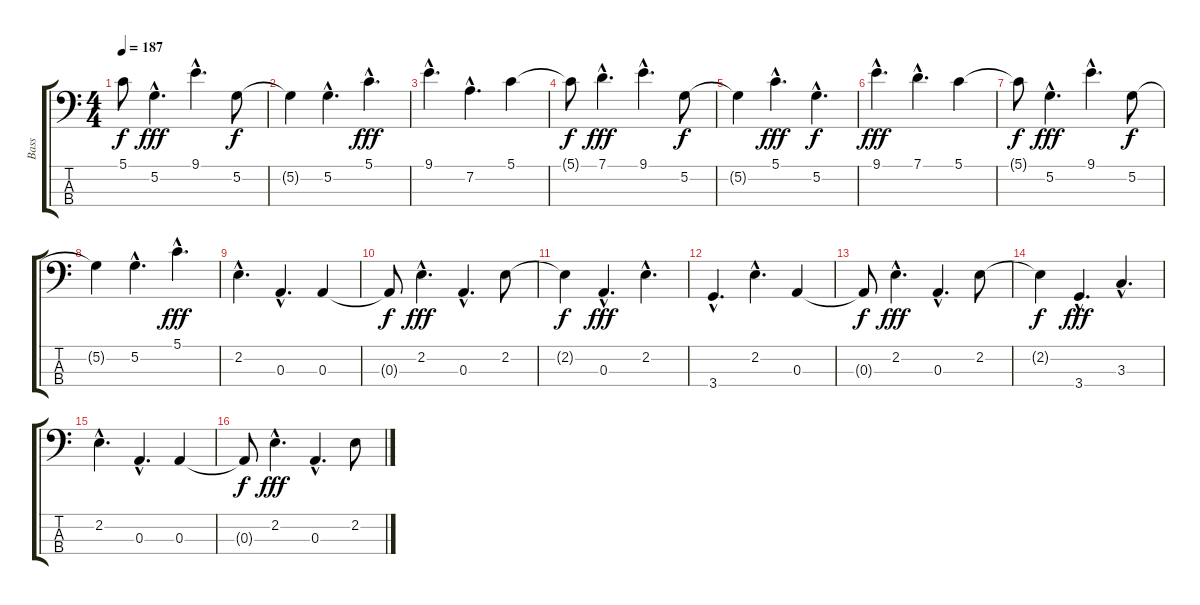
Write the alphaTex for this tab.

\track ("Bass" "Bass") {instrument fretlessbass}
\staff {score tabs}
\tuning (G2 D2 A1 E1) {hide}
\ts (4 4)
\tempo 187
\clef f4
\ks c
5.1{t}.8{dy f} 5.2{hac}.4{d dy fff} 9.1{hac}.4{d} 5.2.8{dy f} |
5.2{t}.4 5.2{hac}.4{d} 5.1{hac}.4{d dy fff} |
9.1{hac}.4{d} 7.2{hac}.4{d} 5.1.4 |
5.1{t}.8{dy f} 7.1{hac}.4{d dy fff} 9.1{hac}.4{d} 5.2.8{dy f} |
5.2{t}.4 5.1{hac}.4{d dy fff} 5.2{hac}.4{d dy f} |
9.1{hac}.4{d dy fff} 7.1{hac}.4{d} 5.1.4 |
5.1{t}.8{dy f} 5.2{hac}.4{d dy fff} 9.1{hac}.4{d} 5.2.8{dy f} |
5.2{t}.4 5.2{hac}.4{d} 5.1{hac}.4{d dy fff} |
2.2{hac}.4{d} 0.3{hac}.4{d} 0.3.4 |
0.3{t}.8{dy f} 2.2{hac}.4{d dy fff} 0.3{hac}.4{d} 2.2.8 |
2.2{t}.4{dy f} 0.3{hac}.4{d dy fff} 2.2{hac}.4{d} |
3.4{hac}.4{d} 2.2{hac}.4{d} 0.3.4 |
0.3{t}.8{dy f} 2.2{hac}.4{d dy fff} 0.3{hac}.4{d} 2.2.8 |
2.2{t}.4{dy f} 3.4{hac}.4{d dy fff} 3.3{hac}.4{d} |
2.2{hac}.4{d} 0.3{hac}.4{d} 0.3.4 |
0.3{t}.8{dy f} 2.2{hac}.4{d dy fff} 0.3{hac}.4{d} 2.2.8
